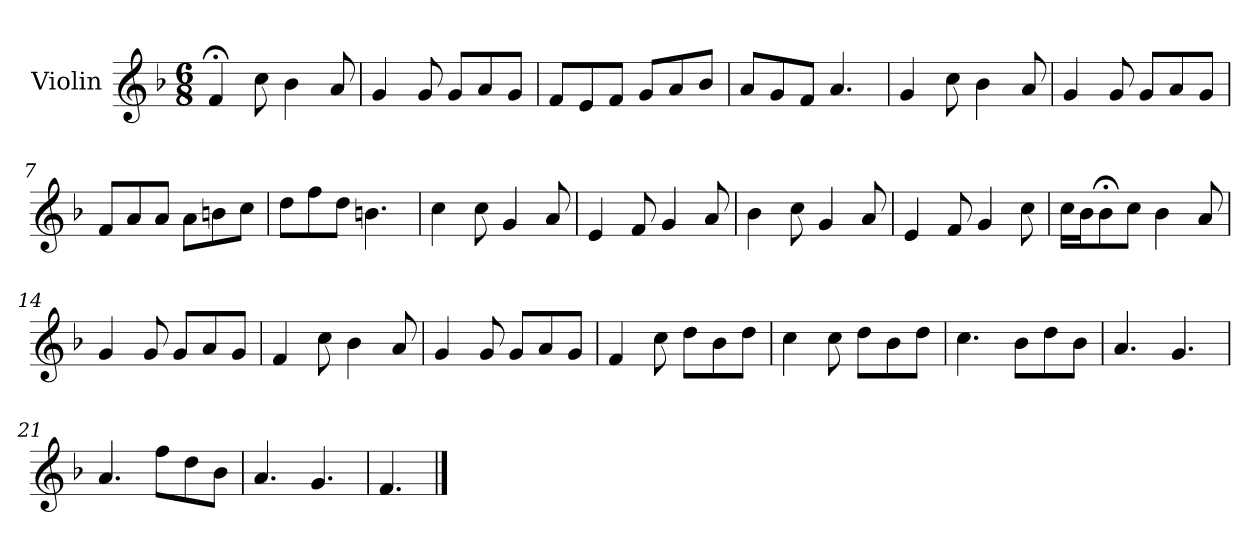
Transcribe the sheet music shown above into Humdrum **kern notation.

**kern
*part1
*staff1
*I"Violin
*I'Vln.
*clefG2
*k[b-]
*M6/8
=1
4f;</
8cc\
4b-\
8a/
=2
4g/
8g/
8g/L
8a/
8g/J
=3
8f/L
8e/
8f/J
8g/L
8a/
8b-/J
=4
8a/L
8g/
8f/J
4.a/
=5
4g/
8cc\
4b-\
8a/
=6
4g/
8g/
8g/L
8a/
8g/J
!!LO:LB:g=z
=7
8f/L
8a/
8a/J
8a\L
8bn\
8cc\J
=8
8dd\L
8ff\
8dd\J
4.bn\
=9
4cc\
8cc\
4g/
8a/
=10
4e/
8f/
4g/
8a/
=11
4b-\
8cc\
4g/
8a/
=12
4e/
8f/
4g/
8cc\
!!LO:LB:g=z
=13
16cc\LL
16b-\J
8b-;<\
8cc\J
4b-\
8a/
=14
4g/
8g/
8g/L
8a/
8g/J
=15
4f/
8cc\
4b-\
8a/
=16
4g/
8g/
8g/L
8a/
8g/J
=17
4f/
8cc\
8dd\L
8b-\
8dd\J
=18
4cc\
8cc\
8dd\L
8b-\
8dd\J
!!LO:LB:g=z
=19
4.cc\
8b-\L
8dd\
8b-\J
=20
4.a/
4.g/
=21
4.a/
8ff\L
8dd\
8b-\J
=22
4.a/
4.g/
=23
4.f/
==
*-
